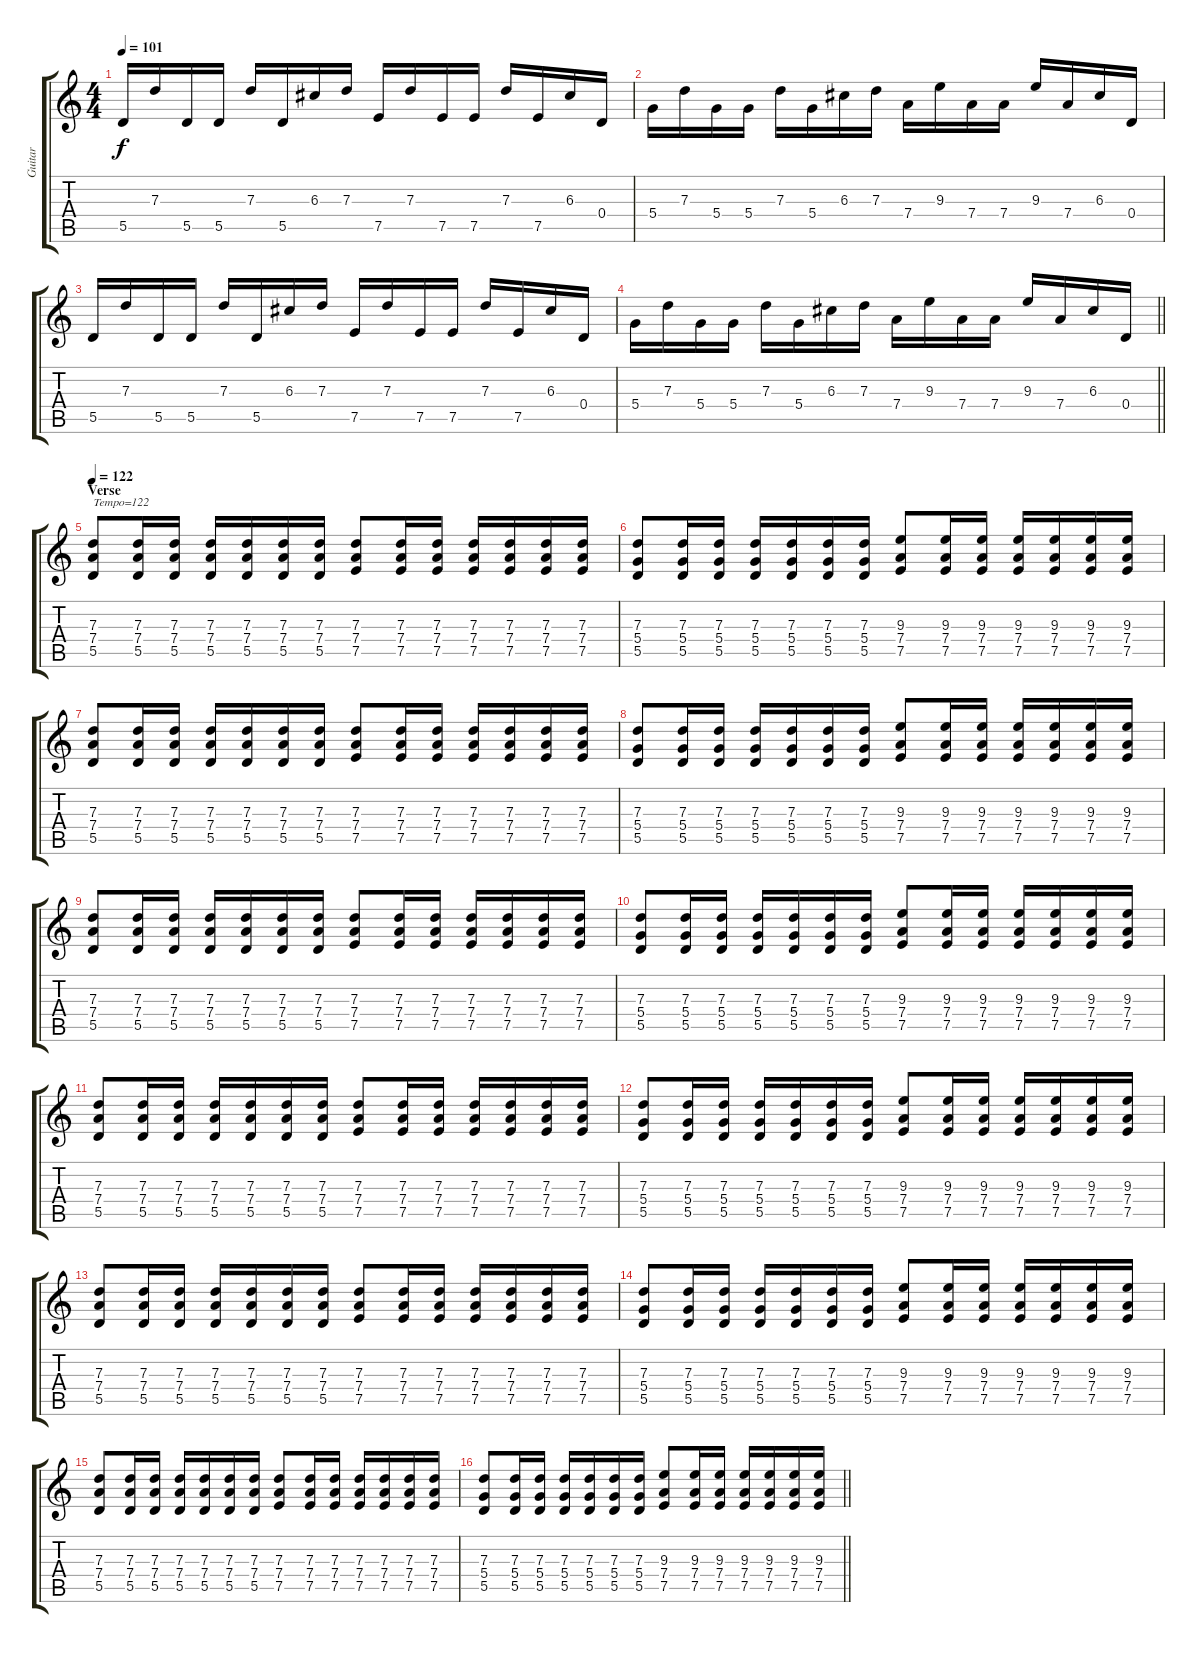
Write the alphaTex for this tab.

\track ("Guitar" "Guitar") {instrument distortionguitar}
\staff {score tabs}
\tuning (E4 B3 G3 D3 A2 E2) {hide}
\ts (4 4)
\tempo 101
\clef g2
\ks c
5.5.16{dy f} 7.3.16 5.5.16 5.5.16 7.3.16 5.5.16 6.3.16 7.3.16 7.5.16 7.3.16 7.5.16 7.5.16 7.3.16 7.5.16 6.3.16 0.4.16 |
5.4.16 7.3.16 5.4.16 5.4.16 7.3.16 5.4.16 6.3.16 7.3.16 7.4.16 9.3.16 7.4.16 7.4.16 9.3.16 7.4.16 6.3.16 0.4.16 |
5.5.16 7.3.16 5.5.16 5.5.16 7.3.16 5.5.16 6.3.16 7.3.16 7.5.16 7.3.16 7.5.16 7.5.16 7.3.16 7.5.16 6.3.16 0.4.16 |
\barLineRight lightlight
5.4.16 7.3.16 5.4.16 5.4.16 7.3.16 5.4.16 6.3.16 7.3.16 7.4.16 9.3.16 7.4.16 7.4.16 9.3.16 7.4.16 6.3.16 0.4.16 |
\section ("" "Verse")
\tempo 122
(7.3 7.4 5.5).8{txt "Tempo=122"} (7.3 7.4 5.5).16 (7.3 7.4 5.5).16 (7.3 7.4 5.5).16 (7.3 7.4 5.5).16 (7.3 7.4 5.5).16 (7.3 7.4 5.5).16 (7.3 7.4 7.5).8 (7.3 7.4 7.5).16 (7.3 7.4 7.5).16 (7.3 7.4 7.5).16 (7.3 7.4 7.5).16 (7.3 7.4 7.5).16 (7.3 7.4 7.5).16 |
(7.3 5.4 5.5).8 (7.3 5.4 5.5).16 (7.3 5.4 5.5).16 (7.3 5.4 5.5).16 (7.3 5.4 5.5).16 (7.3 5.4 5.5).16 (7.3 5.4 5.5).16 (9.3 7.4 7.5).8 (9.3 7.4 7.5).16 (9.3 7.4 7.5).16 (9.3 7.4 7.5).16 (9.3 7.4 7.5).16 (9.3 7.4 7.5).16 (9.3 7.4 7.5).16 |
(7.3 7.4 5.5).8 (7.3 7.4 5.5).16 (7.3 7.4 5.5).16 (7.3 7.4 5.5).16 (7.3 7.4 5.5).16 (7.3 7.4 5.5).16 (7.3 7.4 5.5).16 (7.3 7.4 7.5).8 (7.3 7.4 7.5).16 (7.3 7.4 7.5).16 (7.3 7.4 7.5).16 (7.3 7.4 7.5).16 (7.3 7.4 7.5).16 (7.3 7.4 7.5).16 |
(7.3 5.4 5.5).8 (7.3 5.4 5.5).16 (7.3 5.4 5.5).16 (7.3 5.4 5.5).16 (7.3 5.4 5.5).16 (7.3 5.4 5.5).16 (7.3 5.4 5.5).16 (9.3 7.4 7.5).8 (9.3 7.4 7.5).16 (9.3 7.4 7.5).16 (9.3 7.4 7.5).16 (9.3 7.4 7.5).16 (9.3 7.4 7.5).16 (9.3 7.4 7.5).16 |
(7.3 7.4 5.5).8 (7.3 7.4 5.5).16 (7.3 7.4 5.5).16 (7.3 7.4 5.5).16 (7.3 7.4 5.5).16 (7.3 7.4 5.5).16 (7.3 7.4 5.5).16 (7.3 7.4 7.5).8 (7.3 7.4 7.5).16 (7.3 7.4 7.5).16 (7.3 7.4 7.5).16 (7.3 7.4 7.5).16 (7.3 7.4 7.5).16 (7.3 7.4 7.5).16 |
(7.3 5.4 5.5).8 (7.3 5.4 5.5).16 (7.3 5.4 5.5).16 (7.3 5.4 5.5).16 (7.3 5.4 5.5).16 (7.3 5.4 5.5).16 (7.3 5.4 5.5).16 (9.3 7.4 7.5).8 (9.3 7.4 7.5).16 (9.3 7.4 7.5).16 (9.3 7.4 7.5).16 (9.3 7.4 7.5).16 (9.3 7.4 7.5).16 (9.3 7.4 7.5).16 |
(7.3 7.4 5.5).8 (7.3 7.4 5.5).16 (7.3 7.4 5.5).16 (7.3 7.4 5.5).16 (7.3 7.4 5.5).16 (7.3 7.4 5.5).16 (7.3 7.4 5.5).16 (7.3 7.4 7.5).8 (7.3 7.4 7.5).16 (7.3 7.4 7.5).16 (7.3 7.4 7.5).16 (7.3 7.4 7.5).16 (7.3 7.4 7.5).16 (7.3 7.4 7.5).16 |
(7.3 5.4 5.5).8 (7.3 5.4 5.5).16 (7.3 5.4 5.5).16 (7.3 5.4 5.5).16 (7.3 5.4 5.5).16 (7.3 5.4 5.5).16 (7.3 5.4 5.5).16 (9.3 7.4 7.5).8 (9.3 7.4 7.5).16 (9.3 7.4 7.5).16 (9.3 7.4 7.5).16 (9.3 7.4 7.5).16 (9.3 7.4 7.5).16 (9.3 7.4 7.5).16 |
(7.3 7.4 5.5).8 (7.3 7.4 5.5).16 (7.3 7.4 5.5).16 (7.3 7.4 5.5).16 (7.3 7.4 5.5).16 (7.3 7.4 5.5).16 (7.3 7.4 5.5).16 (7.3 7.4 7.5).8 (7.3 7.4 7.5).16 (7.3 7.4 7.5).16 (7.3 7.4 7.5).16 (7.3 7.4 7.5).16 (7.3 7.4 7.5).16 (7.3 7.4 7.5).16 |
(7.3 5.4 5.5).8 (7.3 5.4 5.5).16 (7.3 5.4 5.5).16 (7.3 5.4 5.5).16 (7.3 5.4 5.5).16 (7.3 5.4 5.5).16 (7.3 5.4 5.5).16 (9.3 7.4 7.5).8 (9.3 7.4 7.5).16 (9.3 7.4 7.5).16 (9.3 7.4 7.5).16 (9.3 7.4 7.5).16 (9.3 7.4 7.5).16 (9.3 7.4 7.5).16 |
(7.3 7.4 5.5).8 (7.3 7.4 5.5).16 (7.3 7.4 5.5).16 (7.3 7.4 5.5).16 (7.3 7.4 5.5).16 (7.3 7.4 5.5).16 (7.3 7.4 5.5).16 (7.3 7.4 7.5).8 (7.3 7.4 7.5).16 (7.3 7.4 7.5).16 (7.3 7.4 7.5).16 (7.3 7.4 7.5).16 (7.3 7.4 7.5).16 (7.3 7.4 7.5).16 |
\barLineRight lightlight
(7.3 5.4 5.5).8 (7.3 5.4 5.5).16 (7.3 5.4 5.5).16 (7.3 5.4 5.5).16 (7.3 5.4 5.5).16 (7.3 5.4 5.5).16 (7.3 5.4 5.5).16 (9.3 7.4 7.5).8 (9.3 7.4 7.5).16 (9.3 7.4 7.5).16 (9.3 7.4 7.5).16 (9.3 7.4 7.5).16 (9.3 7.4 7.5).16 (9.3 7.4 7.5).16
